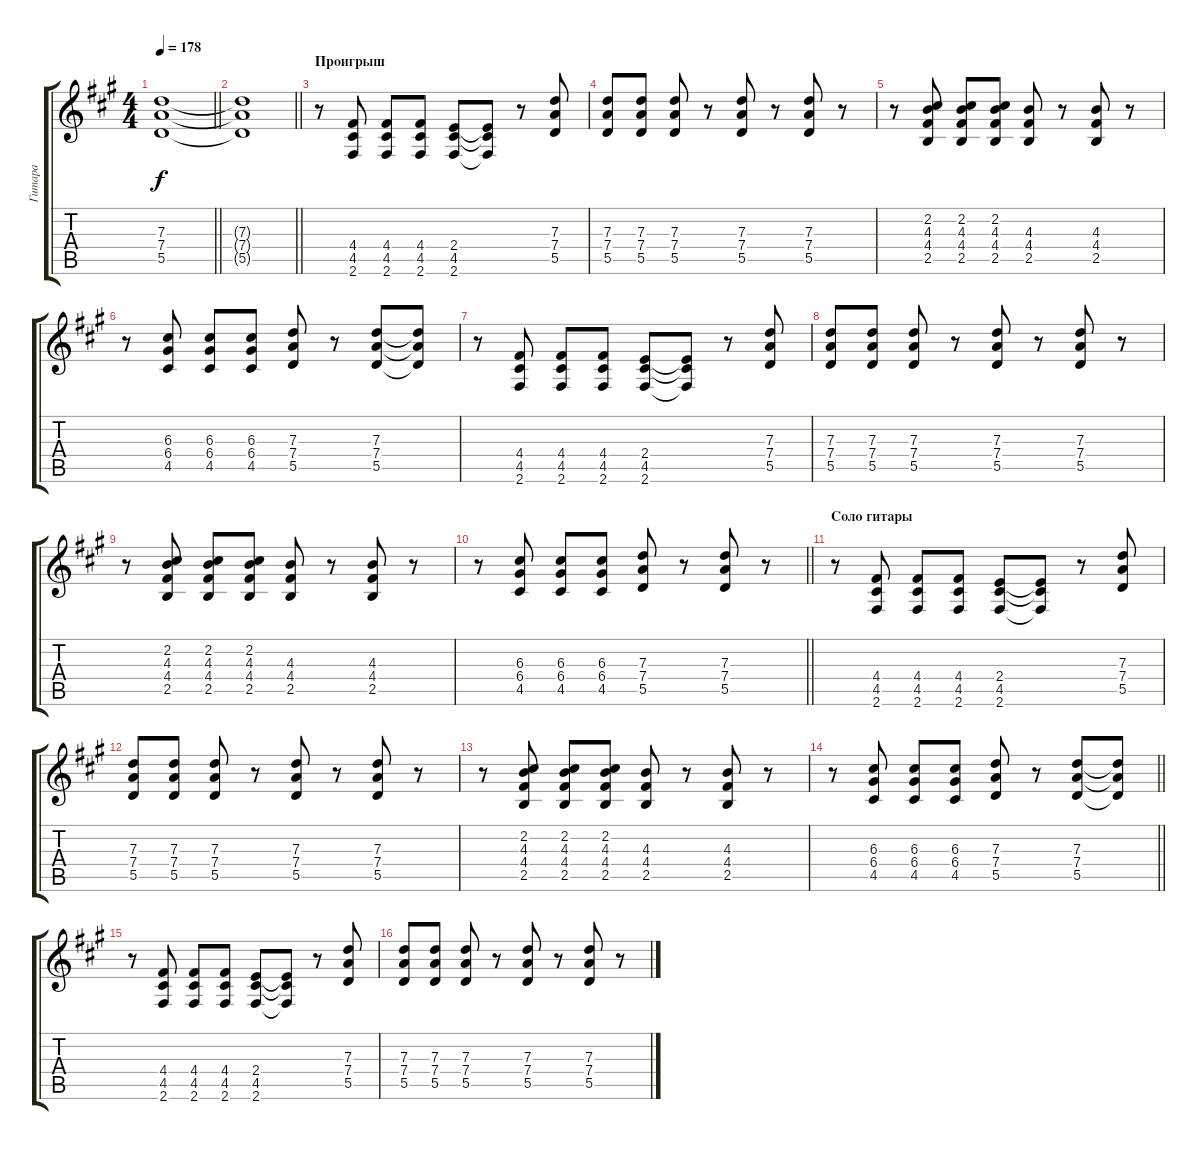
\track ("Гитара" "Гитара") {instrument distortionguitar}
\staff {score tabs}
\tuning (E4 B3 G3 D3 A2 E2) {hide}
\ts (4 4)
\tempo 178
\clef g2
\barLineRight lightlight
\ks f#minor
(7.3 7.4 5.5).1{dy f} |
\barLineRight lightlight
(7.3{t} 7.4{t} 5.5{t}).1 |
\section ("" "Проигрыш")
r.8 (4.4 4.5 2.6).8 (4.4 4.5 2.6).8 (4.4 4.5 2.6).8 (2.4 4.5 2.6).8 (2.4{t} 4.5{t} 2.6{t}).8 r.8 (7.3 7.4 5.5).8 |
(7.3 7.4 5.5).8 (7.3 7.4 5.5).8 (7.3 7.4 5.5).8 r.8 (7.3 7.4 5.5).8 r.8 (7.3 7.4 5.5).8 r.8 |
r.8 (2.2 4.3 4.4 2.5).8 (2.2 4.3 4.4 2.5).8 (2.2 4.3 4.4 2.5).8 (4.3 4.4 2.5).8 r.8 (4.3 4.4 2.5).8 r.8 |
r.8 (6.3 6.4 4.5).8 (6.3 6.4 4.5).8 (6.3 6.4 4.5).8 (7.3 7.4 5.5).8 r.8 (7.3 7.4 5.5).8 (7.3{t} 7.4{t} 5.5{t}).8 |
r.8 (4.4 4.5 2.6).8 (4.4 4.5 2.6).8 (4.4 4.5 2.6).8 (2.4 4.5 2.6).8 (2.4{t} 4.5{t} 2.6{t}).8 r.8 (7.3 7.4 5.5).8 |
(7.3 7.4 5.5).8 (7.3 7.4 5.5).8 (7.3 7.4 5.5).8 r.8 (7.3 7.4 5.5).8 r.8 (7.3 7.4 5.5).8 r.8 |
r.8 (2.2 4.3 4.4 2.5).8 (2.2 4.3 4.4 2.5).8 (2.2 4.3 4.4 2.5).8 (4.3 4.4 2.5).8 r.8 (4.3 4.4 2.5).8 r.8 |
\barLineRight lightlight
r.8 (6.3 6.4 4.5).8 (6.3 6.4 4.5).8 (6.3 6.4 4.5).8 (7.3 7.4 5.5).8 r.8 (7.3 7.4 5.5).8 r.8 |
\section ("" "Соло гитары")
r.8 (4.4 4.5 2.6).8 (4.4 4.5 2.6).8 (4.4 4.5 2.6).8 (2.4 4.5 2.6).8 (2.4{t} 4.5{t} 2.6{t}).8 r.8 (7.3 7.4 5.5).8 |
(7.3 7.4 5.5).8 (7.3 7.4 5.5).8 (7.3 7.4 5.5).8 r.8 (7.3 7.4 5.5).8 r.8 (7.3 7.4 5.5).8 r.8 |
r.8 (2.2 4.3 4.4 2.5).8 (2.2 4.3 4.4 2.5).8 (2.2 4.3 4.4 2.5).8 (4.3 4.4 2.5).8 r.8 (4.3 4.4 2.5).8 r.8 |
\barLineRight lightlight
r.8 (6.3 6.4 4.5).8 (6.3 6.4 4.5).8 (6.3 6.4 4.5).8 (7.3 7.4 5.5).8 r.8 (7.3 7.4 5.5).8 (7.3{t} 7.4{t} 5.5{t}).8 |
r.8 (4.4 4.5 2.6).8 (4.4 4.5 2.6).8 (4.4 4.5 2.6).8 (2.4 4.5 2.6).8 (2.4{t} 4.5{t} 2.6{t}).8 r.8 (7.3 7.4 5.5).8 |
(7.3 7.4 5.5).8 (7.3 7.4 5.5).8 (7.3 7.4 5.5).8 r.8 (7.3 7.4 5.5).8 r.8 (7.3 7.4 5.5).8 r.8
